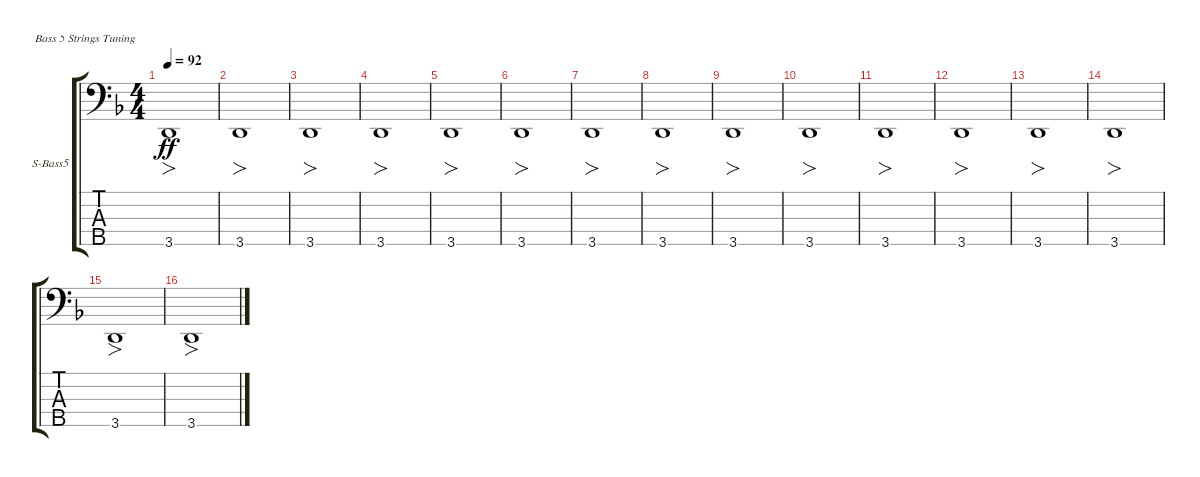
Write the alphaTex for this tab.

\defaultSystemsLayout 4
\bracketExtendMode groupsimilarinstruments
\firstSystemTrackNameOrientation horizontal
\otherSystemsTrackNameOrientation horizontal
\track ("Bass Pedal (Rutherford)" "S-Bass5") {instrument synthbass1}
\staff {score tabs}
\tuning (G2 D2 A1 E1 B0)
\ts (4 4)
\tempo 92
\clef f4
\ks dminor
3.5.1{fo dy ff} |
3.5.1{fo} |
3.5.1{fo} |
3.5.1{fo} |
3.5.1{fo} |
3.5.1{fo} |
3.5.1{fo} |
3.5.1{fo} |
3.5.1{fo} |
3.5.1{fo} |
3.5.1{fo} |
3.5.1{fo} |
3.5.1{fo} |
3.5.1{fo} |
3.5.1{fo} |
3.5.1{fo}
